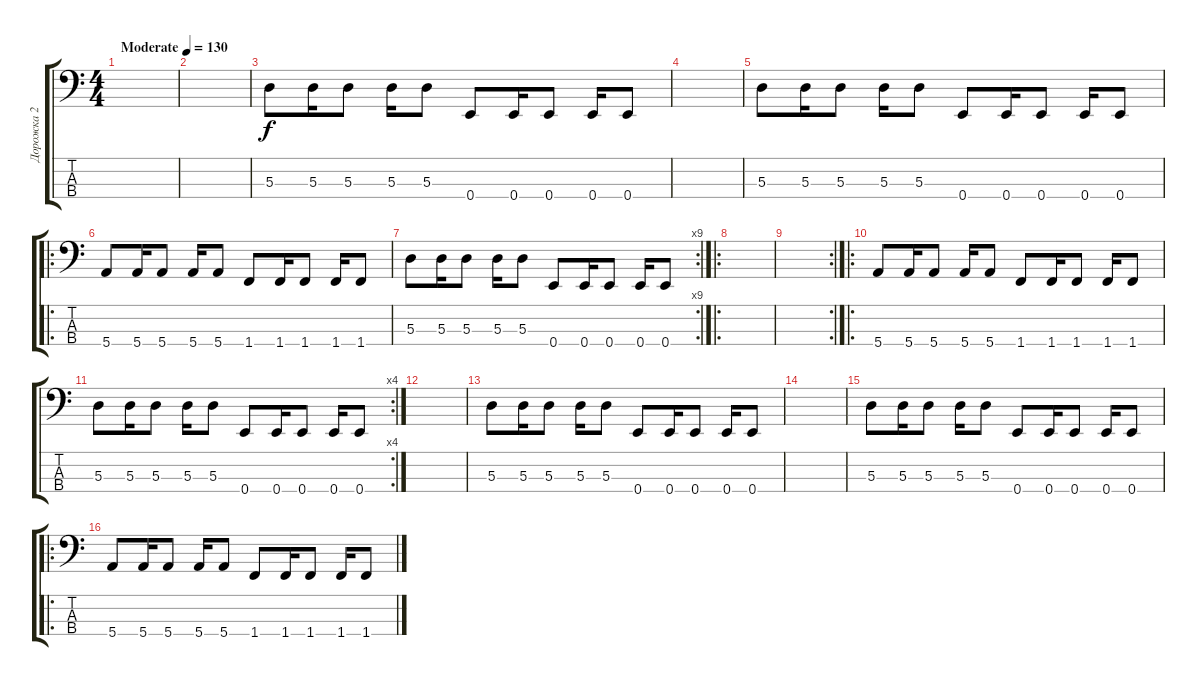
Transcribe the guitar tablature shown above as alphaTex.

\track ("Дорожка 2" "Дорожка 2") {instrument electricbassfinger}
\staff {score tabs}
\tuning (G2 D2 A1 E1) {hide}
\ts (4 4)
\tempo (130 "Moderate")
\clef f4
\ks c
|
|
5.3.8 5.3.16 5.3.8 5.3.16 5.3.8 0.4.8 0.4.16 0.4.8 0.4.16 0.4.8 |
|
5.3.8 5.3.16 5.3.8 5.3.16 5.3.8 0.4.8 0.4.16 0.4.8 0.4.16 0.4.8 |
\ro
5.4.8 5.4.16 5.4.8 5.4.16 5.4.8 1.4.8 1.4.16 1.4.8 1.4.16 1.4.8 |
\rc 9
5.3.8 5.3.16 5.3.8 5.3.16 5.3.8 0.4.8 0.4.16 0.4.8 0.4.16 0.4.8 |
\ro
|
\rc 2
|
\ro
5.4.8 5.4.16 5.4.8 5.4.16 5.4.8 1.4.8 1.4.16 1.4.8 1.4.16 1.4.8 |
\rc 4
5.3.8 5.3.16 5.3.8 5.3.16 5.3.8 0.4.8 0.4.16 0.4.8 0.4.16 0.4.8 |
|
5.3.8 5.3.16 5.3.8 5.3.16 5.3.8 0.4.8 0.4.16 0.4.8 0.4.16 0.4.8 |
|
5.3.8 5.3.16 5.3.8 5.3.16 5.3.8 0.4.8 0.4.16 0.4.8 0.4.16 0.4.8 |
\ro
5.4.8 5.4.16 5.4.8 5.4.16 5.4.8 1.4.8 1.4.16 1.4.8 1.4.16 1.4.8
